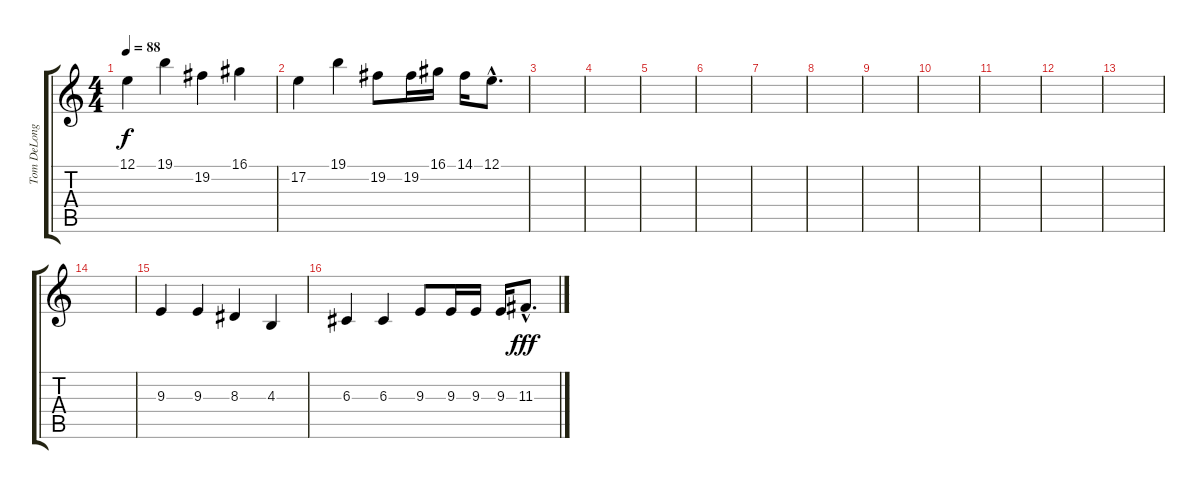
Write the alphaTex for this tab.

\track ("Tom DeLonge - Vocal" "Tom DeLong") {instrument lead2sawtooth}
\staff {score tabs}
\tuning (E4 B3 G3 D3 A2 E2) {hide}
\ts (4 4)
\tempo 88
\clef g2
\ks c
12.1.4{dy f} 19.1.4 19.2.4 16.1.4 |
17.2.4 19.1.4 19.2.8 19.2.16 16.1.16 14.1.16 12.1{hac}.8{d} |
|
|
|
|
|
|
|
|
|
|
|
|
9.3.4{instrument lead2sawtooth} 9.3.4 8.3.4 4.3.4 |
6.3.4 6.3.4 9.3.8 9.3.16 9.3.16 9.3.16 11.3{hac}.8{d dy fff}
